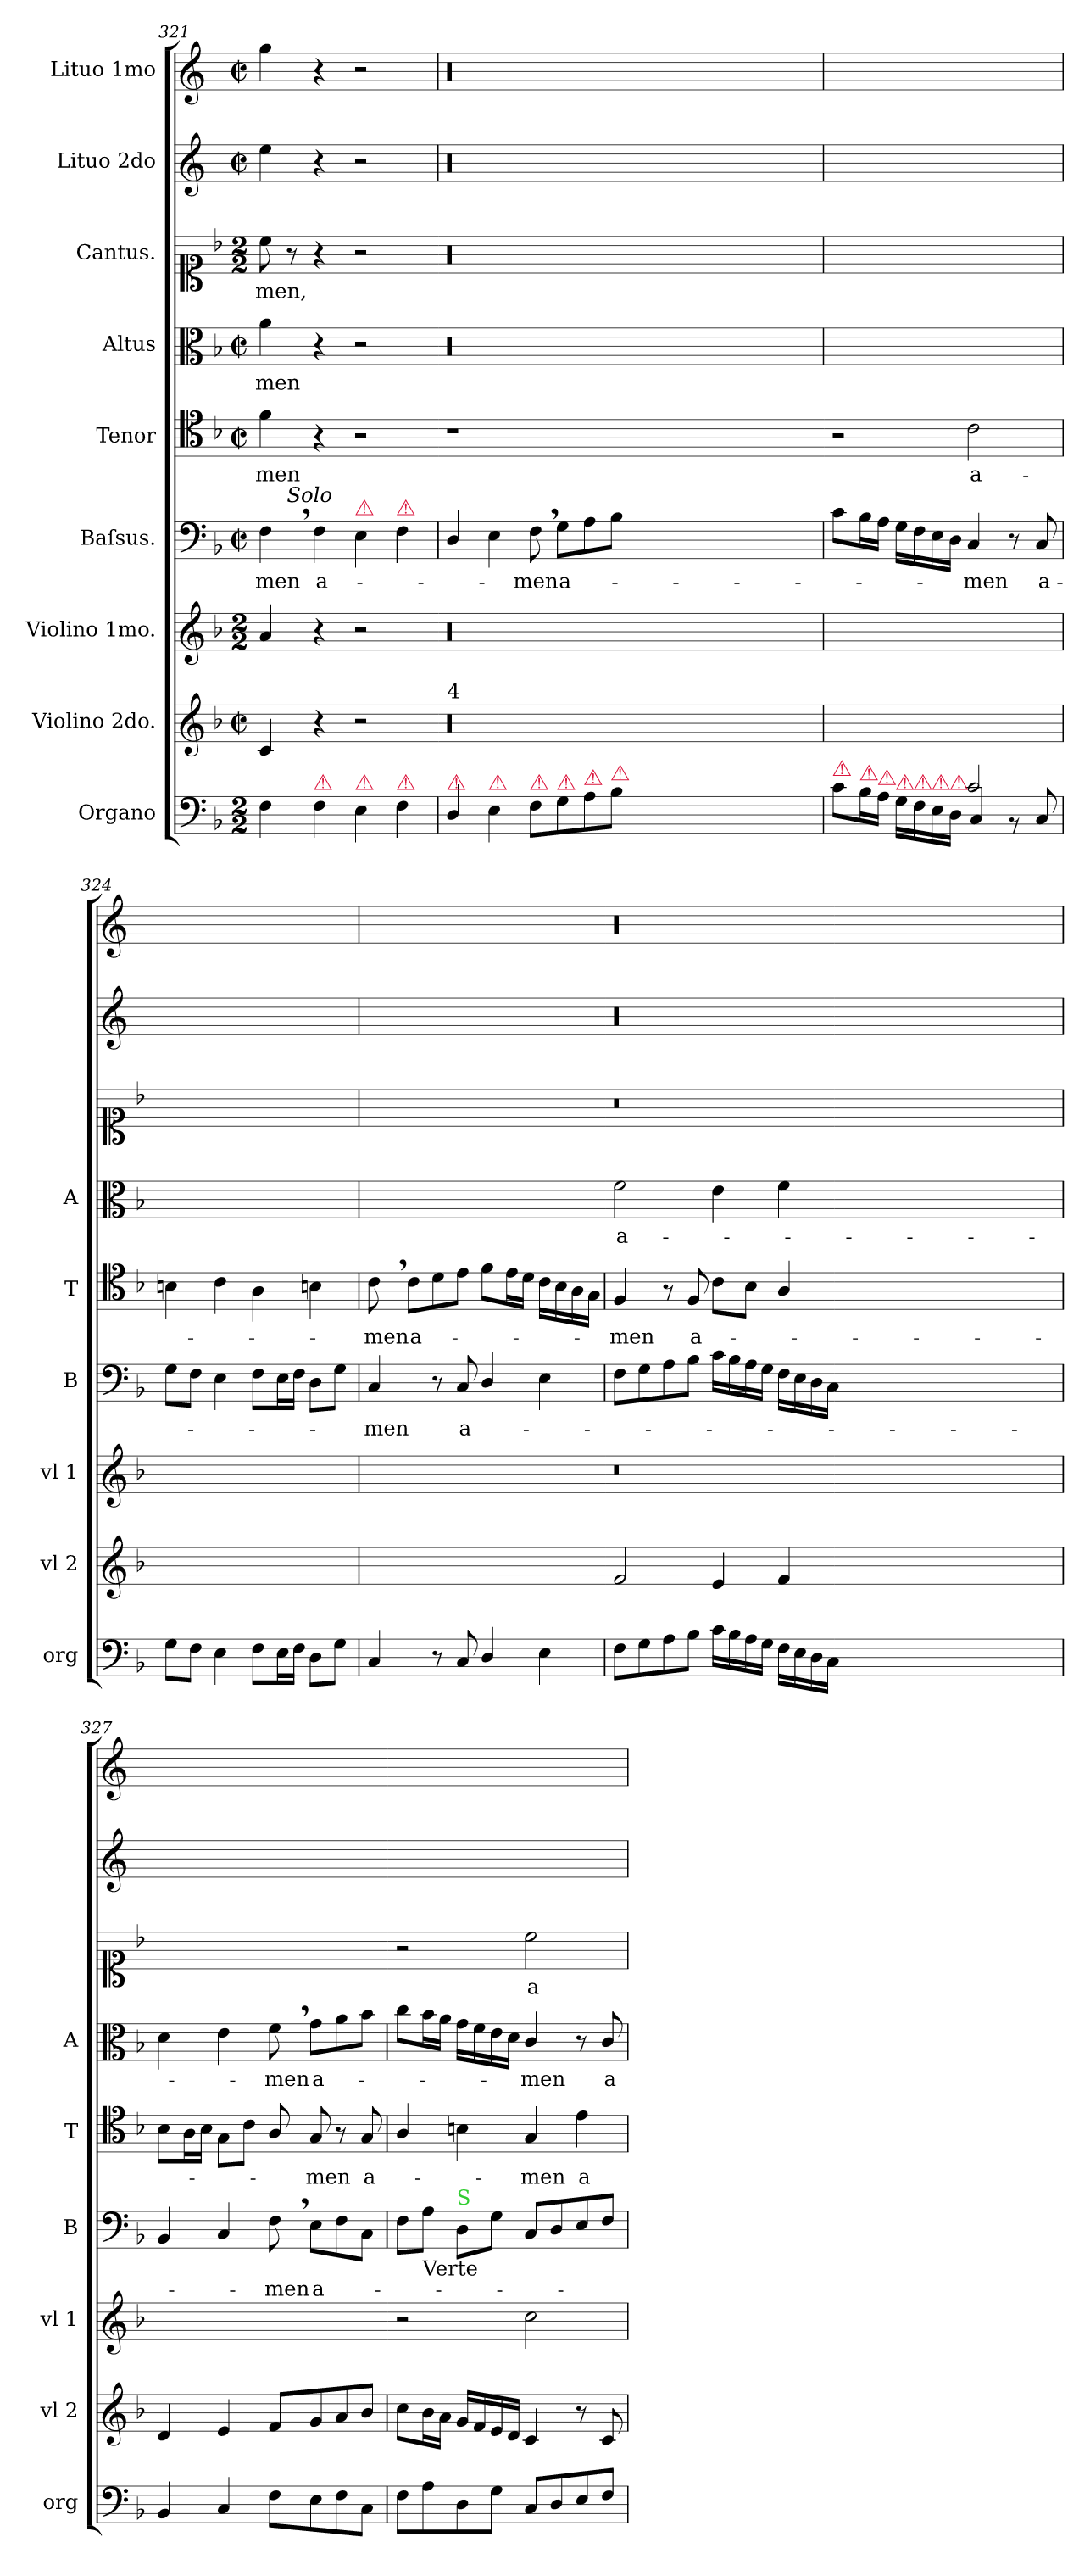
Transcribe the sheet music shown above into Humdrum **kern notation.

**kern	**kern	**kern	**kern	**text	**kern	**text	**kern	**text	**kern	**text	**kern	**kern
*part9	*part8	*part7	*part6	*part6	*part5	*part5	*part4	*part4	*part3	*part3	*part2	*part1
*staff9	*staff8	*staff7	*staff6	*staff6	*staff5	*staff5	*staff4	*staff4	*staff3	*staff3	*staff2	*staff1
*I"Organo	*I"Violino 2do.	*I"Violino 1mo.	*I"Baſsus.	*	*I"Tenor	*	*I"Altus	*	*I"Cantus.	*	*I"Lituo 2do	*I"Lituo 1mo
*I'org	*I'vl 2	*I'vl 1	*I'B	*	*I'T	*	*I'A	*	*	*	*	*
*clefF4	*clefG2	*clefG2	*clefF4	*	*clefC4	*	*clefC3	*	*clefC1	*	*clefG2	*clefG2
*	*	*	*	*	*	*	*	*	*	*	*ITrd-3c-5	*ITrd-3c-5
*k[b-]	*k[b-]	*k[b-]	*k[b-]	*	*k[b-]	*	*k[b-]	*	*k[b-]	*	*k[b-]	*k[b-]
*M2/2	*M2/2	*M2/2	*M2/2	*	*M2/2	*	*M2/2	*	*M2/2	*	*M2/2	*M2/2
*	*met(c|)	*	*met(c|)	*	*met(c|)	*	*met(c|)	*	*	*	*met(c|)	*met(c|)
=321	=321	=321	=321	=321	=321	=321	=321	=321	=321	=321	=321	=321
*	*	*	*^	*	*	*	*	*	*	*	*	*
4F\	4c/	4a/	4F,\	8ryy	-men	4f\	-men	4a\	-men	8cc\	-men,	4aa\	4ccc\
!	!	!	!	!LO:TX:a:i:t=Solo	!	!	!	!	!	!	!	!	!
.	.	.	.	2..ryy	.	.	.	.	.	8r	.	.	.
!LO:TX:a:color=crimson:t=⚠	!	!	!	!	!	!	!	!	!	!	!	!	!
4F\	4r	4r	4F\	.	a-	4r	.	4r	.	4r	.	4r	4r
!	!	!	!LO:TX:a:color=crimson:t=⚠	!	!	!	!	!	!	!	!	!	!
!LO:TX:a:color=crimson:t=⚠	!	!	!	!	!	!	!	!	!	!	!	!	!
4E\	2r	2r	4E\	.	.	2r	.	2r	.	2r	.	2r	2r
!	!	!	!LO:TX:a:color=crimson:t=⚠	!	!	!	!	!	!	!	!	!	!
!LO:TX:a:color=crimson:t=⚠	!	!	!	!	!	!	!	!	!	!	!	!	!
4F\	.	.	4F\	.	.	.	.	.	.	.	.	.	.
=322	=322-	=322-	=322	=322	=322	=322-	=322	=322-	=322	=322-	=322	=322	=322
!	!LO:TX:a:t=4	!	!	!	!	!	!	!	!	!	!	!	!
!LO:TX:a:color=crimson:t=⚠	!	!	!	!	!	!	!	!	!	!	!	!	!
*	*	*	*v	*v	*	*	*	*	*	*	*	*	*
4D/	00r	00r	4D/	.	1r	.	00r	.	00r	.	00r	00r
!LO:TX:a:color=crimson:t=⚠	!	!	!	!	!	!	!	!	!	!	!	!
4E\	.	.	4E\	.	.	.	.	.	.	.	.	.
!LO:TX:a:color=crimson:t=⚠	!	!	!	!	!	!	!	!	!	!	!	!
8F\L	.	.	8F,\	-men	.	.	.	.	.	.	.	.
!LO:TX:a:color=crimson:t=⚠	!	!	!	!	!	!	!	!	!	!	!	!
8G\	.	.	8G\L	a-	.	.	.	.	.	.	.	.
!LO:TX:a:color=crimson:t=⚠	!	!	!	!	!	!	!	!	!	!	!	!
8A\	.	.	8A\	.	.	.	.	.	.	.	.	.
!LO:TX:a:color=crimson:t=⚠	!	!	!	!	!	!	!	!	!	!	!	!
8B-\J	.	.	8B-\J	.	.	.	.	.	.	.	.	.
0.ryy	.	.	0.ryy	.	0.ryy	.	.	.	.	.	.	.
=323	=323	=323	=323	=323	=323-	=323	=323	=323	=323	=323	=323	=323
*^	*	*	*	*	*	*	*	*	*	*	*	*
!LO:TX:a:color=crimson:t=⚠	!	!	!	!	!	!	!	!	!	!	!	!	!
8c\L	2ryy	1ryy	1ryy	8c\L	.	2r	.	1ryy	.	1ryy	.	1ryy	1ryy
!LO:TX:a:color=crimson:t=⚠	!	!	!	!	!	!	!	!	!	!	!	!	!
16B-\L	.	.	.	16B-\L	.	.	.	.	.	.	.	.	.
!LO:TX:a:color=crimson:t=⚠	!	!	!	!	!	!	!	!	!	!	!	!	!
16A\JJ	.	.	.	16A\JJ	.	.	.	.	.	.	.	.	.
!LO:TX:a:color=crimson:t=⚠	!	!	!	!	!	!	!	!	!	!	!	!	!
16G\LL	.	.	.	16G\LL	.	.	.	.	.	.	.	.	.
!LO:TX:a:color=crimson:t=⚠	!	!	!	!	!	!	!	!	!	!	!	!	!
16F\	.	.	.	16F\	.	.	.	.	.	.	.	.	.
!LO:TX:a:color=crimson:t=⚠	!	!	!	!	!	!	!	!	!	!	!	!	!
16E\	.	.	.	16E\	.	.	.	.	.	.	.	.	.
!LO:TX:a:color=crimson:t=⚠	!	!	!	!	!	!	!	!	!	!	!	!	!
16D\JJ	.	.	.	16D\JJ	.	.	.	.	.	.	.	.	.
2c/	4C/	.	.	4C/	-men	2c\	a-	.	.	.	.	.	.
.	8r	.	.	8r	.	.	.	.	.	.	.	.	.
.	8C/	.	.	8C/	a-	.	.	.	.	.	.	.	.
*v	*v	*	*	*	*	*	*	*	*	*	*	*	*
=324	=324	=324	=324	=324	=324	=324	=324	=324	=324	=324	=324	=324
8G\L	1ryy	1ryy	8G\L	.	4Bn\	.	1ryy	.	1ryy	.	1ryy	1ryy
8F\J	.	.	8F\J	.	.	.	.	.	.	.	.	.
4E\	.	.	4E\	.	4c\	.	.	.	.	.	.	.
8F\L	.	.	8F\L	.	4A\	.	.	.	.	.	.	.
16E\L	.	.	16E\L	.	.	.	.	.	.	.	.	.
16F\JJ	.	.	16F\JJ	.	.	.	.	.	.	.	.	.
8D\L	.	.	8D\L	.	4Bn\	.	.	.	.	.	.	.
8G\J	.	.	8G\J	.	.	.	.	.	.	.	.	.
=325	=325	=325	=325	=325	=325	=325	=325	=325	=325	=325	=325	=325
4C/	1ryy	1ryy	4C/	-men	8c,\	-men	1ryy	.	1ryy	.	1ryy	1ryy
.	.	.	.	.	8c\L	a-	.	.	.	.	.	.
8r	.	.	8r	.	8d\	.	.	.	.	.	.	.
8C/	.	.	8C/	a-	8e\J	.	.	.	.	.	.	.
4D/	.	.	4D/	.	8f\L	.	.	.	.	.	.	.
.	.	.	.	.	16e\L	.	.	.	.	.	.	.
.	.	.	.	.	16d\JJ	.	.	.	.	.	.	.
4E\	.	.	4E\	.	16c\LL	.	.	.	.	.	.	.
.	.	.	.	.	16B-\	.	.	.	.	.	.	.
.	.	.	.	.	16A\	.	.	.	.	.	.	.
.	.	.	.	.	16G\JJ	.	.	.	.	.	.	.
=326	=326	=326	=326	=326	=326	=326	=326-	=326	=326	=326	=326	=326
8F\L	2f/	0r	8F\L	.	4F/	-men	2f\	a-	0r	.	00r	00r
8G\	.	.	8G\	.	.	.	.	.	.	.	.	.
8A\	.	.	8A\	.	8r	.	.	.	.	.	.	.
8B-\J	.	.	8B-\J	.	8F/	a-	.	.	.	.	.	.
16c\LL	4e/	.	16c\LL	.	8c\L	.	4e\	.	.	.	.	.
16B-\	.	.	16B-\	.	.	.	.	.	.	.	.	.
16A\	.	.	16A\	.	8B-\J	.	.	.	.	.	.	.
16G\JJ	.	.	16G\JJ	.	.	.	.	.	.	.	.	.
16F\LL	4f/	.	16F\LL	.	4A/	.	4f\	.	.	.	.	.
16E\	.	.	16E\	.	.	.	.	.	.	.	.	.
16D\	.	.	16D\	.	.	.	.	.	.	.	.	.
16C\JJ	.	.	16C\JJ	.	.	.	.	.	.	.	.	.
0.ryy	0.ryy	.	0.ryy	.	0.ryy	.	0.ryy	.	.	.	.	.
.	.	0ryy	.	.	.	.	.	.	0ryy	.	.	.
=327	=327	=327	=327	=327	=327	=327	=327	=327	=327	=327	=327	=327
4BB-/	4d/	1ryy	4BB-/	.	8B-\L	.	4d\	.	1ryy	.	1ryy	1ryy
.	.	.	.	.	16A\L	.	.	.	.	.	.	.
.	.	.	.	.	16B-\JJ	.	.	.	.	.	.	.
4C/	4e/	.	4C/	.	8G\L	.	4e\	.	.	.	.	.
.	.	.	.	.	8c\J	.	.	.	.	.	.	.
8F\L	8f/L	.	8F,\	-men	8A/	.	8f,\	-men	.	.	.	.
8E\	8g/	.	8E\L	a-	8G/	-men	8g\L	a-	.	.	.	.
8F\	8a/	.	8F\	.	8r	.	8a\	.	.	.	.	.
8C\J	8b-/J	.	8C\J	.	8G/	a-	8b-\J	.	.	.	.	.
=328	=328	=328	=328	=328	=328	=328	=328	=328	=328-	=328	=328	=328
8F\L	8cc\L	2r	8F\L	.	4A/	.	8cc\L	.	2r	.	1ryy	1ryy
!	!	!	!LO:TX:b:t=Verte	!	!	!	!	!	!	!	!	!
8A\	16b-\L	.	8A\J	.	.	.	16b-\L	.	.	.	.	.
.	16a\JJ	.	.	.	.	.	16a\JJ	.	.	.	.	.
!	!	!	!LO:TX:a:color=limegreen:t=S	!	!	!	!	!	!	!	!	!
8D\	16g/LL	.	8D\L	.	4Bn\	.	16g\LL	.	.	.	.	.
.	16f/	.	.	.	.	.	16f\	.	.	.	.	.
8G\J	16e/	.	8G\J	.	.	.	16e\	.	.	.	.	.
.	16d/JJ	.	.	.	.	.	16d\JJ	.	.	.	.	.
8C/L	4c/	2cc\	8C/L	.	4G/	-men	4c/	-men	2cc\	a-	.	.
8D/	.	.	8D/	.	.	.	.	.	.	.	.	.
8E/	8r	.	8E/	.	4e\	a-	8r	.	.	.	.	.
8F/J	8c/	.	8F/J	.	.	.	8c/	a-	.	.	.	.
=	=	=	=	=	=	=	=	=	=	=	=	=
*-	*-	*-	*-	*-	*-	*-	*-	*-	*-	*-	*-	*-
